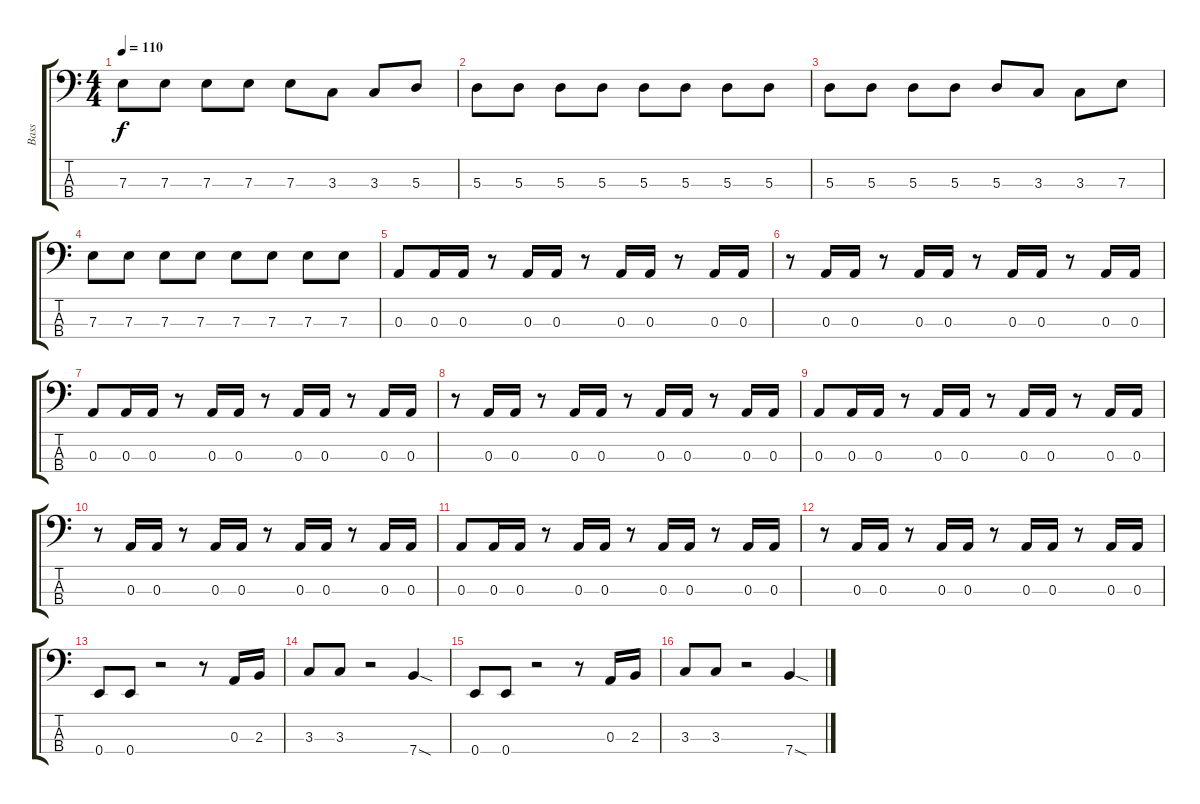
\track ("Bass" "Bass") {instrument slapbass1}
\staff {score tabs}
\tuning (G2 D2 A1 E1) {hide}
\ts (4 4)
\tempo 110
\clef f4
\ks c
7.3.8{dy f} 7.3.8 7.3.8 7.3.8 7.3.8 3.3.8 3.3.8 5.3.8 |
5.3.8 5.3.8 5.3.8 5.3.8 5.3.8 5.3.8 5.3.8 5.3.8 |
5.3.8 5.3.8 5.3.8 5.3.8 5.3.8 3.3.8 3.3.8 7.3.8 |
7.3.8 7.3.8 7.3.8 7.3.8 7.3.8 7.3.8 7.3.8 7.3.8 |
0.3.8 0.3.16 0.3.16 r.8 0.3.16 0.3.16 r.8 0.3.16 0.3.16 r.8 0.3.16 0.3.16 |
r.8 0.3.16 0.3.16 r.8 0.3.16 0.3.16 r.8 0.3.16 0.3.16 r.8 0.3.16 0.3.16 |
0.3.8 0.3.16 0.3.16 r.8 0.3.16 0.3.16 r.8 0.3.16 0.3.16 r.8 0.3.16 0.3.16 |
r.8 0.3.16 0.3.16 r.8 0.3.16 0.3.16 r.8 0.3.16 0.3.16 r.8 0.3.16 0.3.16 |
0.3.8 0.3.16 0.3.16 r.8 0.3.16 0.3.16 r.8 0.3.16 0.3.16 r.8 0.3.16 0.3.16 |
r.8 0.3.16 0.3.16 r.8 0.3.16 0.3.16 r.8 0.3.16 0.3.16 r.8 0.3.16 0.3.16 |
0.3.8 0.3.16 0.3.16 r.8 0.3.16 0.3.16 r.8 0.3.16 0.3.16 r.8 0.3.16 0.3.16 |
r.8 0.3.16 0.3.16 r.8 0.3.16 0.3.16 r.8 0.3.16 0.3.16 r.8 0.3.16 0.3.16 |
0.4.8 0.4.8 r.2 r.8 0.3.16 2.3.16 |
3.3.8 3.3.8 r.2 7.4{sod}.4 |
0.4.8 0.4.8 r.2 r.8 0.3.16 2.3.16 |
3.3.8 3.3.8 r.2 7.4{sod}.4
